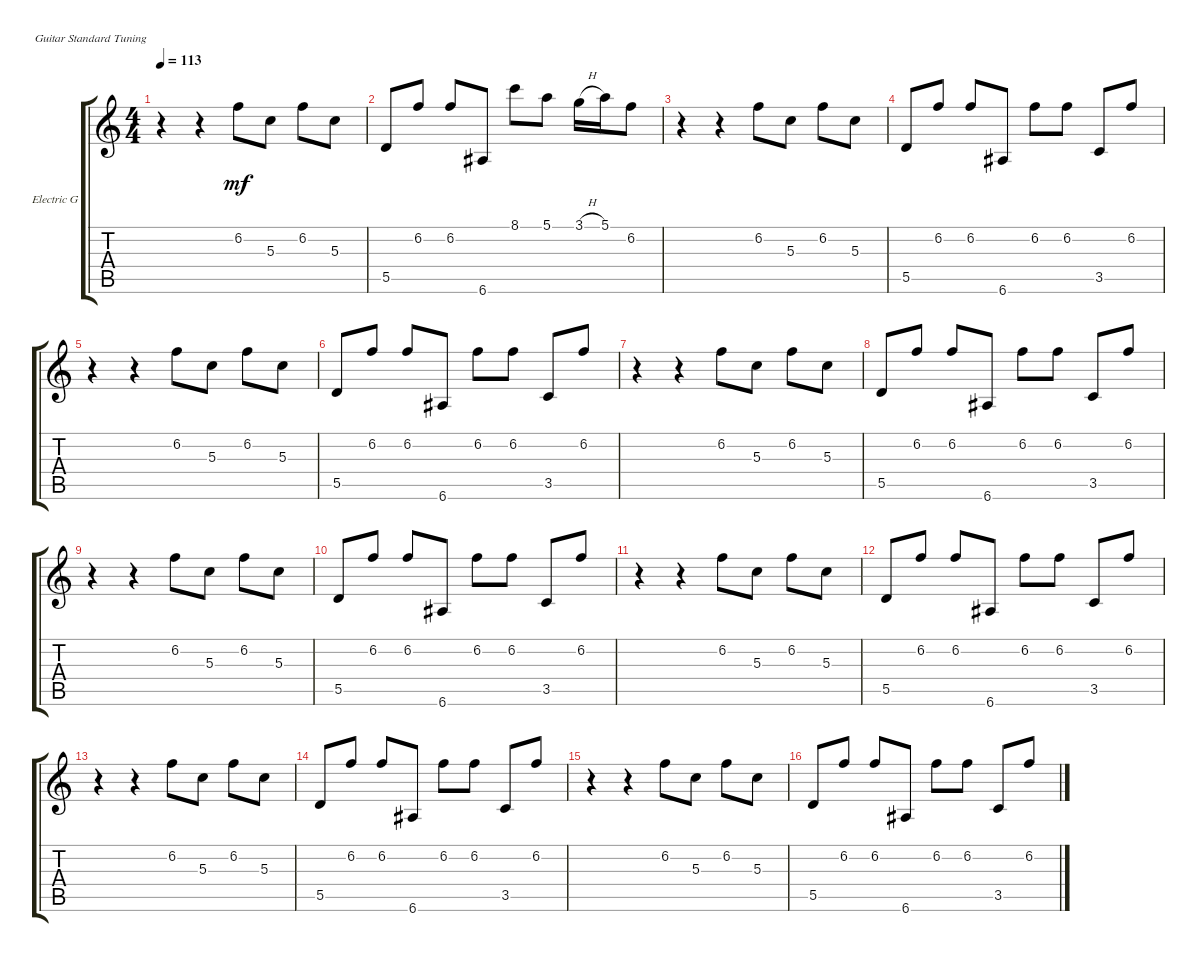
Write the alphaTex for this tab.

\defaultSystemsLayout 4
\bracketExtendMode groupsimilarinstruments
\firstSystemTrackNameOrientation horizontal
\otherSystemsTrackNameOrientation horizontal
\track ("Electric Guitar" "Electric G") {instrument electricguitarclean}
\staff {score tabs}
\tuning (E4 B3 G3 D3 A2 E2)
\ts (4 4)
\tempo 113
\clef g2
\ks c
r.4{dy mf} r.4 6.2.8 5.3.8 6.2.8 5.3.8 |
5.5.8 6.2.8 6.2.8 6.6.8 8.1.8 5.1.8 3.1{h}.16 5.1.16 6.2.8 |
r.4 r.4 6.2.8 5.3.8 6.2.8 5.3.8 |
5.5.8 6.2.8 6.2.8 6.6.8 6.2.8 6.2.8 3.5.8 6.2.8 |
r.4 r.4 6.2.8 5.3.8 6.2.8 5.3.8 |
5.5.8 6.2.8 6.2.8 6.6.8 6.2.8 6.2.8 3.5.8 6.2.8 |
r.4 r.4 6.2.8 5.3.8 6.2.8 5.3.8 |
5.5.8 6.2.8 6.2.8 6.6.8 6.2.8 6.2.8 3.5.8 6.2.8 |
r.4 r.4 6.2.8 5.3.8 6.2.8 5.3.8 |
5.5.8 6.2.8 6.2.8 6.6.8 6.2.8 6.2.8 3.5.8 6.2.8 |
r.4 r.4 6.2.8 5.3.8 6.2.8 5.3.8 |
5.5.8 6.2.8 6.2.8 6.6.8 6.2.8 6.2.8 3.5.8 6.2.8 |
r.4 r.4 6.2.8 5.3.8 6.2.8 5.3.8 |
5.5.8 6.2.8 6.2.8 6.6.8 6.2.8 6.2.8 3.5.8 6.2.8 |
r.4 r.4 6.2.8 5.3.8 6.2.8 5.3.8 |
5.5.8 6.2.8 6.2.8 6.6.8 6.2.8 6.2.8 3.5.8 6.2.8
